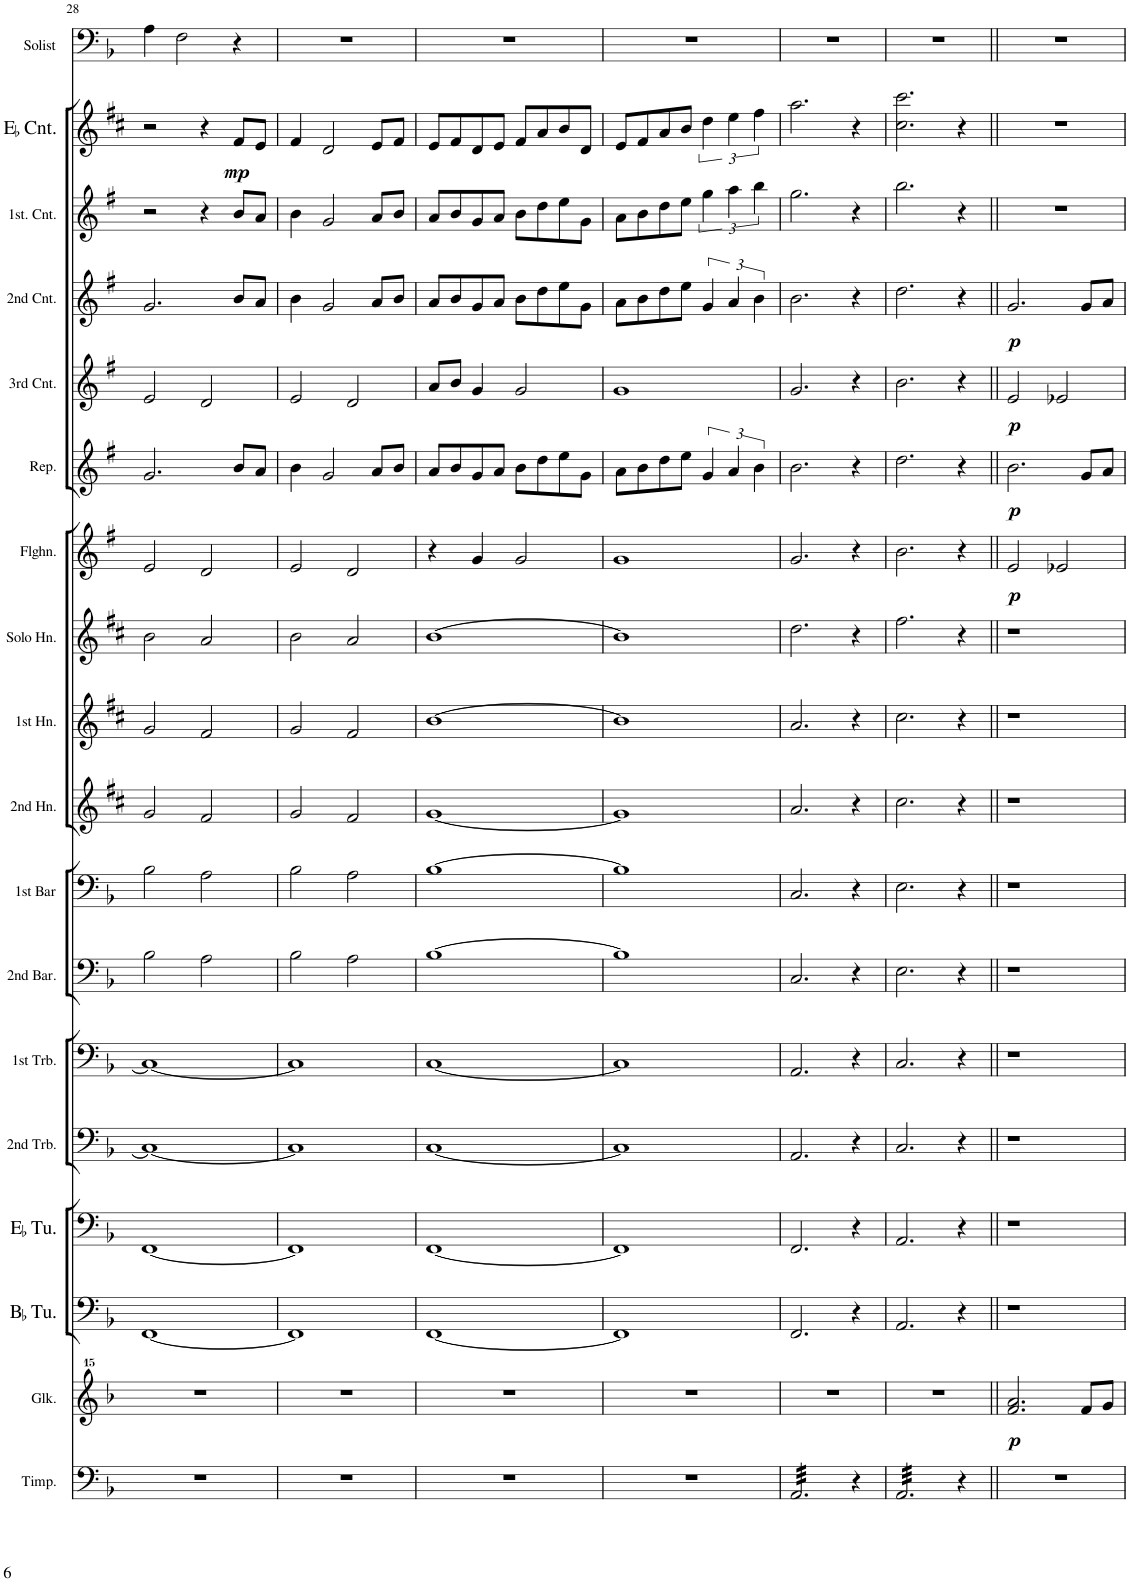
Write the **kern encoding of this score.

**kern	**kern	**dynam	**kern	**kern	**kern	**kern	**kern	**kern	**kern	**kern	**kern	**kern	**dynam	**kern	**dynam	**kern	**dynam	**kern	**dynam	**kern	**kern	**dynam	**kern
*part18	*part17	*part17	*part16	*part15	*part14	*part13	*part12	*part11	*part10	*part9	*part8	*part7	*part7	*part6	*part6	*part5	*part5	*part4	*part4	*part3	*part2	*part2	*part1
*staff18	*staff17	*staff17	*staff16	*staff15	*staff14	*staff13	*staff12	*staff11	*staff10	*staff9	*staff8	*staff7	*staff7	*staff6	*staff6	*staff5	*staff5	*staff4	*staff4	*staff3	*staff2	*staff2	*staff1
*I"Timpani	*I"Glockenspiel	*	*I"BaccidentalFlat Tuba	*I"EaccidentalFlat Tuba	*I"2nd Trombone	*I"1st Trombone	*I"2nd Baritone Horn	*I"1st Baritone Horn	*I"2nd Horn EaccidentalFlat	*I"1st Horn EaccidentalFlat	*I"Solo Horn EaccidentalFlat	*I"Flugelhorn	*	*I"Repiano BaccidentalFlat Cornet	*	*I"3rd BaccidentalFlat Cornet	*	*I"2nd BaccidentalFlat Cornet	*	*I"1st BaccidentalFlat Cornet	*I"EaccidentalFlat Cornet	*	*I"Solo Euphonium
*I'Timp.	*I'Glk.	*	*I'BaccidentalFlat Tu.	*I'EaccidentalFlat Tu.	*I'2nd Trb.	*I'1st Trb.	*I'2nd Bar.	*I'1st Bar	*I'2nd Hn.	*I'1st Hn.	*I'Solo Hn.	*I'Flghn.	*	*I'Rep.	*	*I'3rd Cnt.	*	*I'2nd Cnt.	*	*I'1st. Cnt.	*I'EaccidentalFlat Cnt.	*	*
!!LO:PB:g=z
*clefF4	*clefG^^2	*	*clefF4	*clefF4	*clefF4	*clefF4	*clefF4	*clefF4	*clefG2	*clefG2	*clefG2	*clefG2	*	*clefG2	*	*clefG2	*	*clefG2	*	*clefG2	*clefG2	*	*clefF4
*	*	*	*	*	*	*	*	*	*Trd5c9	*Trd5c9	*Trd5c9	*Trd1c2	*	*Trd1c2	*	*Trd1c2	*	*Trd1c2	*	*Trd1c2	*Trd-2c-3	*	*
*k[b-]	*k[b-]	*	*k[b-]	*k[b-]	*k[b-]	*k[b-]	*k[b-]	*k[b-]	*k[f#c#]	*k[f#c#]	*k[f#c#]	*k[f#]	*	*k[f#]	*	*k[f#]	*	*k[f#]	*	*k[f#]	*k[f#c#]	*	*k[b-]
*M4/4	*M4/4	*	*M4/4	*M4/4	*M4/4	*M4/4	*M4/4	*M4/4	*M4/4	*M4/4	*M4/4	*M4/4	*	*M4/4	*	*M4/4	*	*M4/4	*	*M4/4	*M4/4	*	*M4/4
=28	=28	=28	=28	=28	=28	=28	=28	=28	=28	=28	=28	=28	=28	=28	=28	=28	=28	=28	=28	=28	=28	=28	=28
1r	1r	.	[1FF	[1FF	1C_	1C_	2B-\	2B-\	2g/	2g/	2b\	2e/	.	2.g/	.	2e/	.	2.g/	.	2r	2r	.	4A\
.	.	.	.	.	.	.	.	.	.	.	.	.	.	.	.	.	.	.	.	.	.	.	2F\
.	.	.	.	.	.	.	2A\	2A\	2f#/	2f#/	2a/	2d/	.	.	.	2d/	.	.	.	4r	4r	.	.
!	!	!	!	!	!	!	!	!	!	!	!	!	!	!	!	!	!	!	!	!	!	!LO:DY:b	!
.	.	.	.	.	.	.	.	.	.	.	.	.	.	8b/L	.	.	.	8b/L	.	8b/L	8f#/L	mp	4r
.	.	.	.	.	.	.	.	.	.	.	.	.	.	8a/J	.	.	.	8a/J	.	8a/J	8e/J	.	.
=29	=29	=29	=29	=29	=29	=29	=29	=29	=29	=29	=29	=29	=29	=29	=29	=29	=29	=29	=29	=29	=29	=29	=29
1r	1r	.	1FF]	1FF]	1C]	1C]	2B-\	2B-\	2g/	2g/	2b\	2e/	.	4b\	.	2e/	.	4b\	.	4b\	4f#/	.	1r
.	.	.	.	.	.	.	.	.	.	.	.	.	.	2g/	.	.	.	2g/	.	2g/	2d/	.	.
.	.	.	.	.	.	.	2A\	2A\	2f#/	2f#/	2a/	2d/	.	.	.	2d/	.	.	.	.	.	.	.
.	.	.	.	.	.	.	.	.	.	.	.	.	.	8a/L	.	.	.	8a/L	.	8a/L	8e/L	.	.
.	.	.	.	.	.	.	.	.	.	.	.	.	.	8b/J	.	.	.	8b/J	.	8b/J	8f#/J	.	.
=30	=30	=30	=30	=30	=30	=30	=30	=30	=30	=30	=30	=30	=30	=30	=30	=30	=30	=30	=30	=30	=30	=30	=30
1r	1r	.	[1FF	[1FF	[1C	[1C	[1B-	[1B-	[1g	[1b	[1b	4r	.	8a/L	.	8a/L	.	8a/L	.	8a/L	8e/L	.	1r
.	.	.	.	.	.	.	.	.	.	.	.	.	.	8b/	.	8b/J	.	8b/	.	8b/	8f#/	.	.
.	.	.	.	.	.	.	.	.	.	.	.	4g/	.	8g/	.	4g/	.	8g/	.	8g/	8d/	.	.
.	.	.	.	.	.	.	.	.	.	.	.	.	.	8a/J	.	.	.	8a/J	.	8a/J	8e/J	.	.
.	.	.	.	.	.	.	.	.	.	.	.	2g/	.	8b\L	.	2g/	.	8b\L	.	8b\L	8f#/L	.	.
.	.	.	.	.	.	.	.	.	.	.	.	.	.	8dd\	.	.	.	8dd\	.	8dd\	8a/	.	.
.	.	.	.	.	.	.	.	.	.	.	.	.	.	8ee\	.	.	.	8ee\	.	8ee\	8b/	.	.
.	.	.	.	.	.	.	.	.	.	.	.	.	.	8g\J	.	.	.	8g\J	.	8g\J	8d/J	.	.
=31	=31	=31	=31	=31	=31	=31	=31	=31	=31	=31	=31	=31	=31	=31	=31	=31	=31	=31	=31	=31	=31	=31	=31
1r	1r	.	1FF]	1FF]	1C]	1C]	1B-]	1B-]	1g]	1b]	1b]	1g	.	8a\L	.	1g	.	8a\L	.	8a\L	8e/L	.	1r
.	.	.	.	.	.	.	.	.	.	.	.	.	.	8b\	.	.	.	8b\	.	8b\	8f#/	.	.
.	.	.	.	.	.	.	.	.	.	.	.	.	.	8dd\	.	.	.	8dd\	.	8dd\	8a/	.	.
.	.	.	.	.	.	.	.	.	.	.	.	.	.	8ee\J	.	.	.	8ee\J	.	8ee\J	8b/J	.	.
.	.	.	.	.	.	.	.	.	.	.	.	.	.	6g/	.	.	.	6g/	.	6gg\	6dd\	.	.
.	.	.	.	.	.	.	.	.	.	.	.	.	.	6a/	.	.	.	6a/	.	6aa\	6ee\	.	.
.	.	.	.	.	.	.	.	.	.	.	.	.	.	6b\	.	.	.	6b\	.	6bb\	6ff#\	.	.
=32	=32	=32	=32	=32	=32	=32	=32	=32	=32	=32	=32	=32	=32	=32	=32	=32	=32	=32	=32	=32	=32	=32	=32
*tremolo	*	*	*	*	*	*	*	*	*	*	*	*	*	*	*	*	*	*	*	*	*	*	*
32AA/LLL	1r	.	2.FF/	2.FF/	2.AA/	2.AA/	2.C/	2.C/	2.a/	2.a/	2.dd\	2.g/	.	2.b\	.	2.g/	.	2.b\	.	2.gg\	2.aa\	.	1r
32AA/	.	.	.	.	.	.	.	.	.	.	.	.	.	.	.	.	.	.	.	.	.	.	.
32AA/	.	.	.	.	.	.	.	.	.	.	.	.	.	.	.	.	.	.	.	.	.	.	.
32AA/	.	.	.	.	.	.	.	.	.	.	.	.	.	.	.	.	.	.	.	.	.	.	.
32AA/	.	.	.	.	.	.	.	.	.	.	.	.	.	.	.	.	.	.	.	.	.	.	.
32AA/	.	.	.	.	.	.	.	.	.	.	.	.	.	.	.	.	.	.	.	.	.	.	.
32AA/	.	.	.	.	.	.	.	.	.	.	.	.	.	.	.	.	.	.	.	.	.	.	.
32AA/	.	.	.	.	.	.	.	.	.	.	.	.	.	.	.	.	.	.	.	.	.	.	.
32AA/	.	.	.	.	.	.	.	.	.	.	.	.	.	.	.	.	.	.	.	.	.	.	.
32AA/	.	.	.	.	.	.	.	.	.	.	.	.	.	.	.	.	.	.	.	.	.	.	.
32AA/	.	.	.	.	.	.	.	.	.	.	.	.	.	.	.	.	.	.	.	.	.	.	.
32AA/	.	.	.	.	.	.	.	.	.	.	.	.	.	.	.	.	.	.	.	.	.	.	.
32AA/	.	.	.	.	.	.	.	.	.	.	.	.	.	.	.	.	.	.	.	.	.	.	.
32AA/	.	.	.	.	.	.	.	.	.	.	.	.	.	.	.	.	.	.	.	.	.	.	.
32AA/	.	.	.	.	.	.	.	.	.	.	.	.	.	.	.	.	.	.	.	.	.	.	.
32AA/	.	.	.	.	.	.	.	.	.	.	.	.	.	.	.	.	.	.	.	.	.	.	.
32AA/	.	.	.	.	.	.	.	.	.	.	.	.	.	.	.	.	.	.	.	.	.	.	.
32AA/	.	.	.	.	.	.	.	.	.	.	.	.	.	.	.	.	.	.	.	.	.	.	.
32AA/	.	.	.	.	.	.	.	.	.	.	.	.	.	.	.	.	.	.	.	.	.	.	.
32AA/	.	.	.	.	.	.	.	.	.	.	.	.	.	.	.	.	.	.	.	.	.	.	.
32AA/	.	.	.	.	.	.	.	.	.	.	.	.	.	.	.	.	.	.	.	.	.	.	.
32AA/	.	.	.	.	.	.	.	.	.	.	.	.	.	.	.	.	.	.	.	.	.	.	.
32AA/	.	.	.	.	.	.	.	.	.	.	.	.	.	.	.	.	.	.	.	.	.	.	.
32AA/JJJ	.	.	.	.	.	.	.	.	.	.	.	.	.	.	.	.	.	.	.	.	.	.	.
4r	.	.	4r	4r	4r	4r	4r	4r	4r	4r	4r	4r	.	4r	.	4r	.	4r	.	4r	4r	.	.
=33	=33	=33	=33	=33	=33	=33	=33	=33	=33	=33	=33	=33	=33	=33	=33	=33	=33	=33	=33	=33	=33	=33	=33
32AA/LLL	1r	.	2.AA/	2.AA/	2.C/	2.C/	2.E\	2.E\	2.cc#\	2.cc#\	2.ff#\	2.b\	.	2.dd\	.	2.b\	.	2.dd\	.	2.bb\	2.cc#\ 2.ccc#\	.	1r
32AA/	.	.	.	.	.	.	.	.	.	.	.	.	.	.	.	.	.	.	.	.	.	.	.
32AA/	.	.	.	.	.	.	.	.	.	.	.	.	.	.	.	.	.	.	.	.	.	.	.
32AA/	.	.	.	.	.	.	.	.	.	.	.	.	.	.	.	.	.	.	.	.	.	.	.
32AA/	.	.	.	.	.	.	.	.	.	.	.	.	.	.	.	.	.	.	.	.	.	.	.
32AA/	.	.	.	.	.	.	.	.	.	.	.	.	.	.	.	.	.	.	.	.	.	.	.
32AA/	.	.	.	.	.	.	.	.	.	.	.	.	.	.	.	.	.	.	.	.	.	.	.
32AA/	.	.	.	.	.	.	.	.	.	.	.	.	.	.	.	.	.	.	.	.	.	.	.
32AA/	.	.	.	.	.	.	.	.	.	.	.	.	.	.	.	.	.	.	.	.	.	.	.
32AA/	.	.	.	.	.	.	.	.	.	.	.	.	.	.	.	.	.	.	.	.	.	.	.
32AA/	.	.	.	.	.	.	.	.	.	.	.	.	.	.	.	.	.	.	.	.	.	.	.
32AA/	.	.	.	.	.	.	.	.	.	.	.	.	.	.	.	.	.	.	.	.	.	.	.
32AA/	.	.	.	.	.	.	.	.	.	.	.	.	.	.	.	.	.	.	.	.	.	.	.
32AA/	.	.	.	.	.	.	.	.	.	.	.	.	.	.	.	.	.	.	.	.	.	.	.
32AA/	.	.	.	.	.	.	.	.	.	.	.	.	.	.	.	.	.	.	.	.	.	.	.
32AA/	.	.	.	.	.	.	.	.	.	.	.	.	.	.	.	.	.	.	.	.	.	.	.
32AA/	.	.	.	.	.	.	.	.	.	.	.	.	.	.	.	.	.	.	.	.	.	.	.
32AA/	.	.	.	.	.	.	.	.	.	.	.	.	.	.	.	.	.	.	.	.	.	.	.
32AA/	.	.	.	.	.	.	.	.	.	.	.	.	.	.	.	.	.	.	.	.	.	.	.
32AA/	.	.	.	.	.	.	.	.	.	.	.	.	.	.	.	.	.	.	.	.	.	.	.
32AA/	.	.	.	.	.	.	.	.	.	.	.	.	.	.	.	.	.	.	.	.	.	.	.
32AA/	.	.	.	.	.	.	.	.	.	.	.	.	.	.	.	.	.	.	.	.	.	.	.
32AA/	.	.	.	.	.	.	.	.	.	.	.	.	.	.	.	.	.	.	.	.	.	.	.
32AA/JJJ	.	.	.	.	.	.	.	.	.	.	.	.	.	.	.	.	.	.	.	.	.	.	.
*Xtremolo	*	*	*	*	*	*	*	*	*	*	*	*	*	*	*	*	*	*	*	*	*	*	*
4r	.	.	4r	4r	4r	4r	4r	4r	4r	4r	4r	4r	.	4r	.	4r	.	4r	.	4r	4r	.	.
=34||	=34||	=34||	=34||	=34||	=34||	=34||	=34||	=34||	=34||	=34||	=34||	=34||	=34||	=34||	=34||	=34||	=34||	=34||	=34||	=34||	=34||	=34||	=34||
!	!	!LO:DY:b	!	!	!	!	!	!	!	!	!	!	!LO:DY:b	!	!LO:DY:b	!	!LO:DY:b	!	!LO:DY:b	!	!	!	!
1r	2.fff/ 2.aaa/	p	1r	1r	1r	1r	1r	1r	1r	1r	1r	2e/	p	2.b\	p	2e/	p	2.g/	p	1r	1r	.	1r
.	.	.	.	.	.	.	.	.	.	.	.	2e-X/	.	.	.	2e-X/	.	.	.	.	.	.	.
.	8fff/L	.	.	.	.	.	.	.	.	.	.	.	.	8g/L	.	.	.	8g/L	.	.	.	.	.
.	8ggg/J	.	.	.	.	.	.	.	.	.	.	.	.	8a/J	.	.	.	8a/J	.	.	.	.	.
=	=	=	=	=	=	=	=	=	=	=	=	=	=	=	=	=	=	=	=	=	=	=	=
*-	*-	*-	*-	*-	*-	*-	*-	*-	*-	*-	*-	*-	*-	*-	*-	*-	*-	*-	*-	*-	*-	*-	*-
